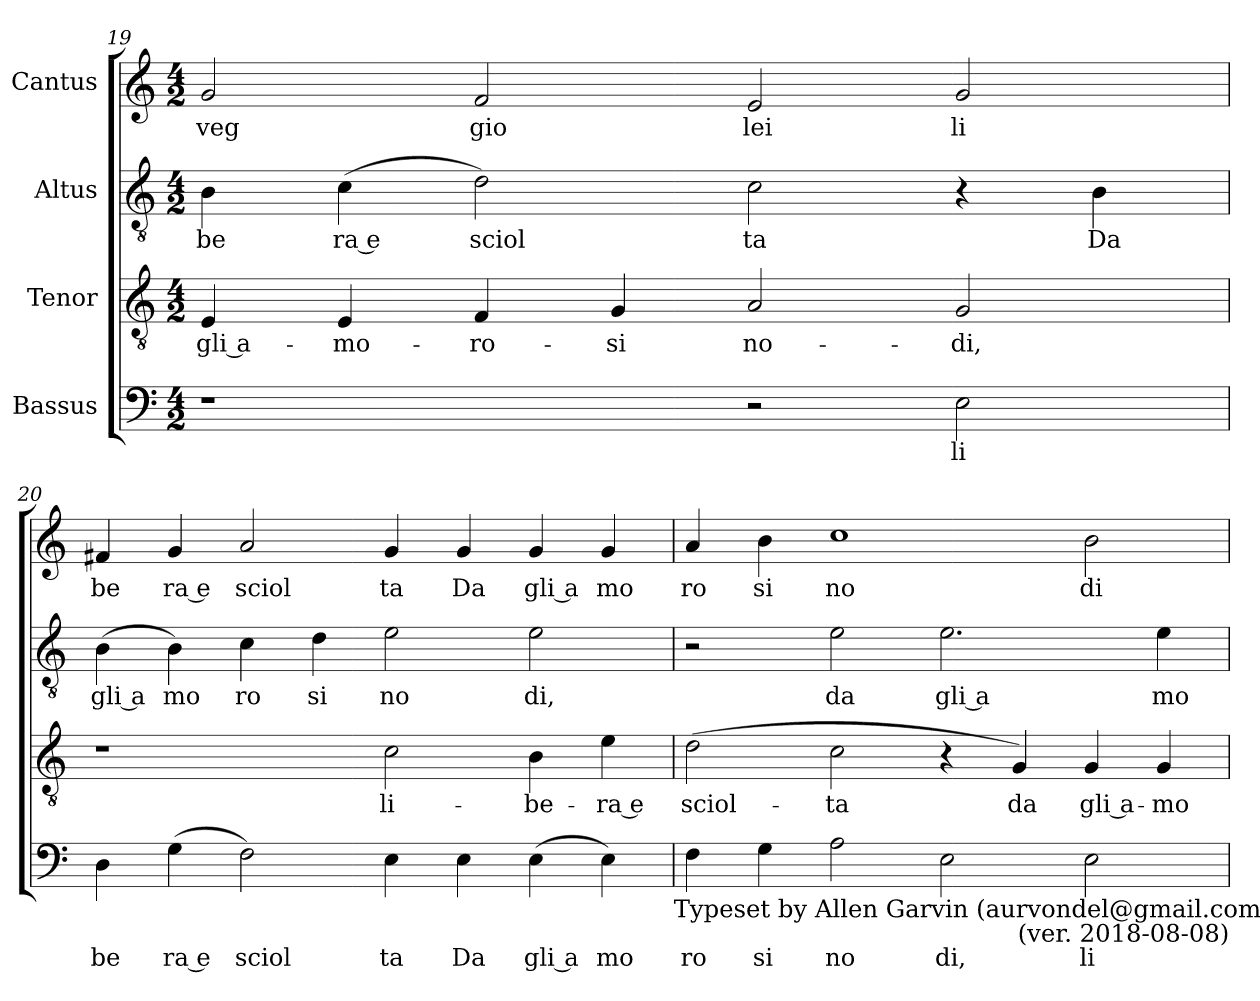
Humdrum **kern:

**kern	**text	**kern	**text	**kern	**text	**kern	**text
*part4	*part4	*part3	*part3	*part2	*part2	*part1	*part1
*staff4	*staff4	*staff3	*staff3	*staff2	*staff2	*staff1	*staff1
*I"Bassus	*	*I"Tenor	*	*I"Altus	*	*I"Cantus	*
!!LO:LB:g=z
*clefF4	*	*clefGv2	*	*clefGv2	*	*clefG2	*
*M4/2	*	*M4/2	*	*M4/2	*	*M4/2	*
=19	=19	=19	=19	=19	=19	=19	=19
!	!	!	!LO:LY:b:rj	!	!LO:LY:b:cj	!	!LO:LY:b:cj
1r	.	4E/	gli a-	4B\	be	2g/	veg
!	!	!	!LO:LY:b:cj	!	!LO:LY:b:rj	!	!
.	.	4E/	-mo-	(<4c\	ra e	.	.
!	!	!	!LO:LY:b:cj	!	!LO:LY:b:cj	!	!LO:LY:b:cj
.	.	4F/	-ro-	2d\)	sciol	2f/	gio
!	!	!	!LO:LY:b:cj	!	!	!	!
.	.	4G/	-si	.	.	.	.
!	!	!	!LO:LY:b:cj	!	!LO:LY:b:cj	!	!LO:LY:b:cj
2r	.	2A/	no-	2c\	ta	2e/	lei
!	!LO:LY:b:cj	!	!LO:LY:b:cj	!	!	!	!LO:LY:b:cj
2E\	li	2G/	-di,	4r	.	2g/	li
!	!	!	!	!	!LO:LY:b:cj	!	!
.	.	.	.	4B\	Da	.	.
=20	=20	=20	=20	=20	=20	=20	=20
!	!LO:LY:b:cj	!	!	!	!LO:LY:b:rj	!	!LO:LY:b:cj
4D\	be	1r	.	(<4B\	gli a	4f#X/	be
!	!LO:LY:b:rj	!	!	!	!LO:LY:b:cj	!	!LO:LY:b:rj
(<4G\	ra e	.	.	4B\)	mo	4g/	ra e
!	!LO:LY:b:cj	!	!	!	!LO:LY:b:cj	!	!LO:LY:b:cj
2F\)	sciol	.	.	4c\	ro	2a/	sciol
!	!	!	!	!	!LO:LY:b:cj	!	!
.	.	.	.	4d\	si	.	.
!	!LO:LY:b:cj	!	!LO:LY:b:cj	!	!LO:LY:b:cj	!	!LO:LY:b:cj
4E\	ta	2c\	li-	2e\	no	4g/	ta
!	!LO:LY:b:cj	!	!	!	!	!	!LO:LY:b:cj
4E\	Da	.	.	.	.	4g/	Da
!	!LO:LY:b:rj	!	!LO:LY:b:cj	!	!LO:LY:b:cj	!	!LO:LY:b:rj
(<4E\	gli a	4B\	-be-	2e\	di,	4g/	gli a
!	!LO:LY:b:cj	!	!LO:LY:b:rj	!	!	!	!LO:LY:b:cj
4E\)	mo	4e\	-ra e	.	.	4g/	mo
!LO:TX:b:t=Typeset by Allen Garvin (aurvondel@gmail.com)	!	!	!	!	!	!	!
=21	=21	=21	=21	=21	=21	=21	=21
!	!LO:LY:b:cj	!	!LO:LY:b:cj	!	!	!	!LO:LY:b:cj
4F\	ro	(2d\	sciol-	2r	.	4a/	ro
!	!LO:LY:b:cj	!	!	!	!	!	!LO:LY:b:cj
4G\	si	.	.	.	.	4b\	si
!	!LO:LY:b:cj	!	!LO:LY:b:cj	!	!LO:LY:b:cj	!	!LO:LY:b:cj
2A\	no	2c\	-ta	2e\	da	1cc	no
!	!LO:LY:b:cj	!	!	!	!LO:LY:b:rj	!	!
2E\	di,	4r	.	(<2.e\	gli a	.	.
!	!	!	!LO:LY:b:cj	!	!	!	!
.	.	4G/)	da	.	.	.	.
!	!LO:LY:b:cj	!	!LO:LY:b:rj	!	!	!	!LO:LY:b:cj
2E\	li	4G/	gli a-	.	.	2b\	di
!	!	!	!LO:LY:b:cj	!	!LO:LY:b:cj	!	!
.	.	4G/	-mo-	4e\	mo	.	.
!LO:TX:b:t=(ver. 2018-08-08)	!	!	!	!	!	!	!
=	=	=	=	=	=	=	=
*-	*-	*-	*-	*-	*-	*-	*-
